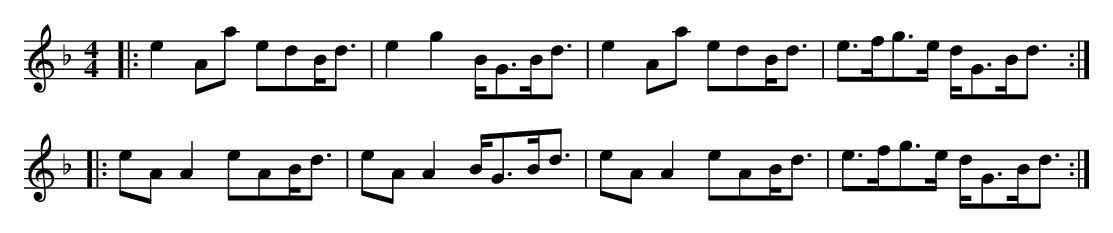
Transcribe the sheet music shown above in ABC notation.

X:1
M:4/4
K:Gdor
|:e2 Aa edB<d|e2 g2 B<GB<d|e2 Aa edB<d|e>fg>e d<GB<d:|
|:eA A2 eAB<d|eA A2 B<GB<d|eA A2 eAB<d|e>fg>e d<GB<d:|
